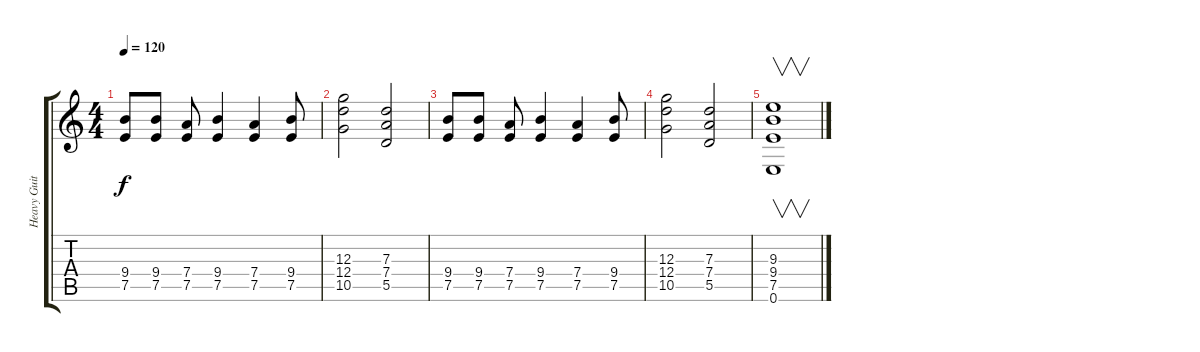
\track ("Heavy Guitar 2" "Heavy Guit") {instrument distortionguitar}
\staff {score tabs}
\tuning (E4 B3 G3 D3 A2 E2) {hide}
\ts (4 4)
\tempo 120
\clef g2
\ks c
(9.4 7.5).8{dy f volume 6} (9.4 7.5).8 (7.4 7.5).8 (9.4 7.5).4 (7.4 7.5).4 (9.4 7.5).8 |
(12.3 12.4 10.5).2{volume 5} (7.3 7.4 5.5).2 |
(9.4 7.5).8{volume 4} (9.4 7.5).8 (7.4 7.5).8 (9.4 7.5).4 (7.4 7.5).4 (9.4 7.5).8 |
(12.3 12.4 10.5).2{volume 2} (7.3 7.4 5.5).2 |
(9.3 9.4 7.5 0.6).1{v volume 0}
